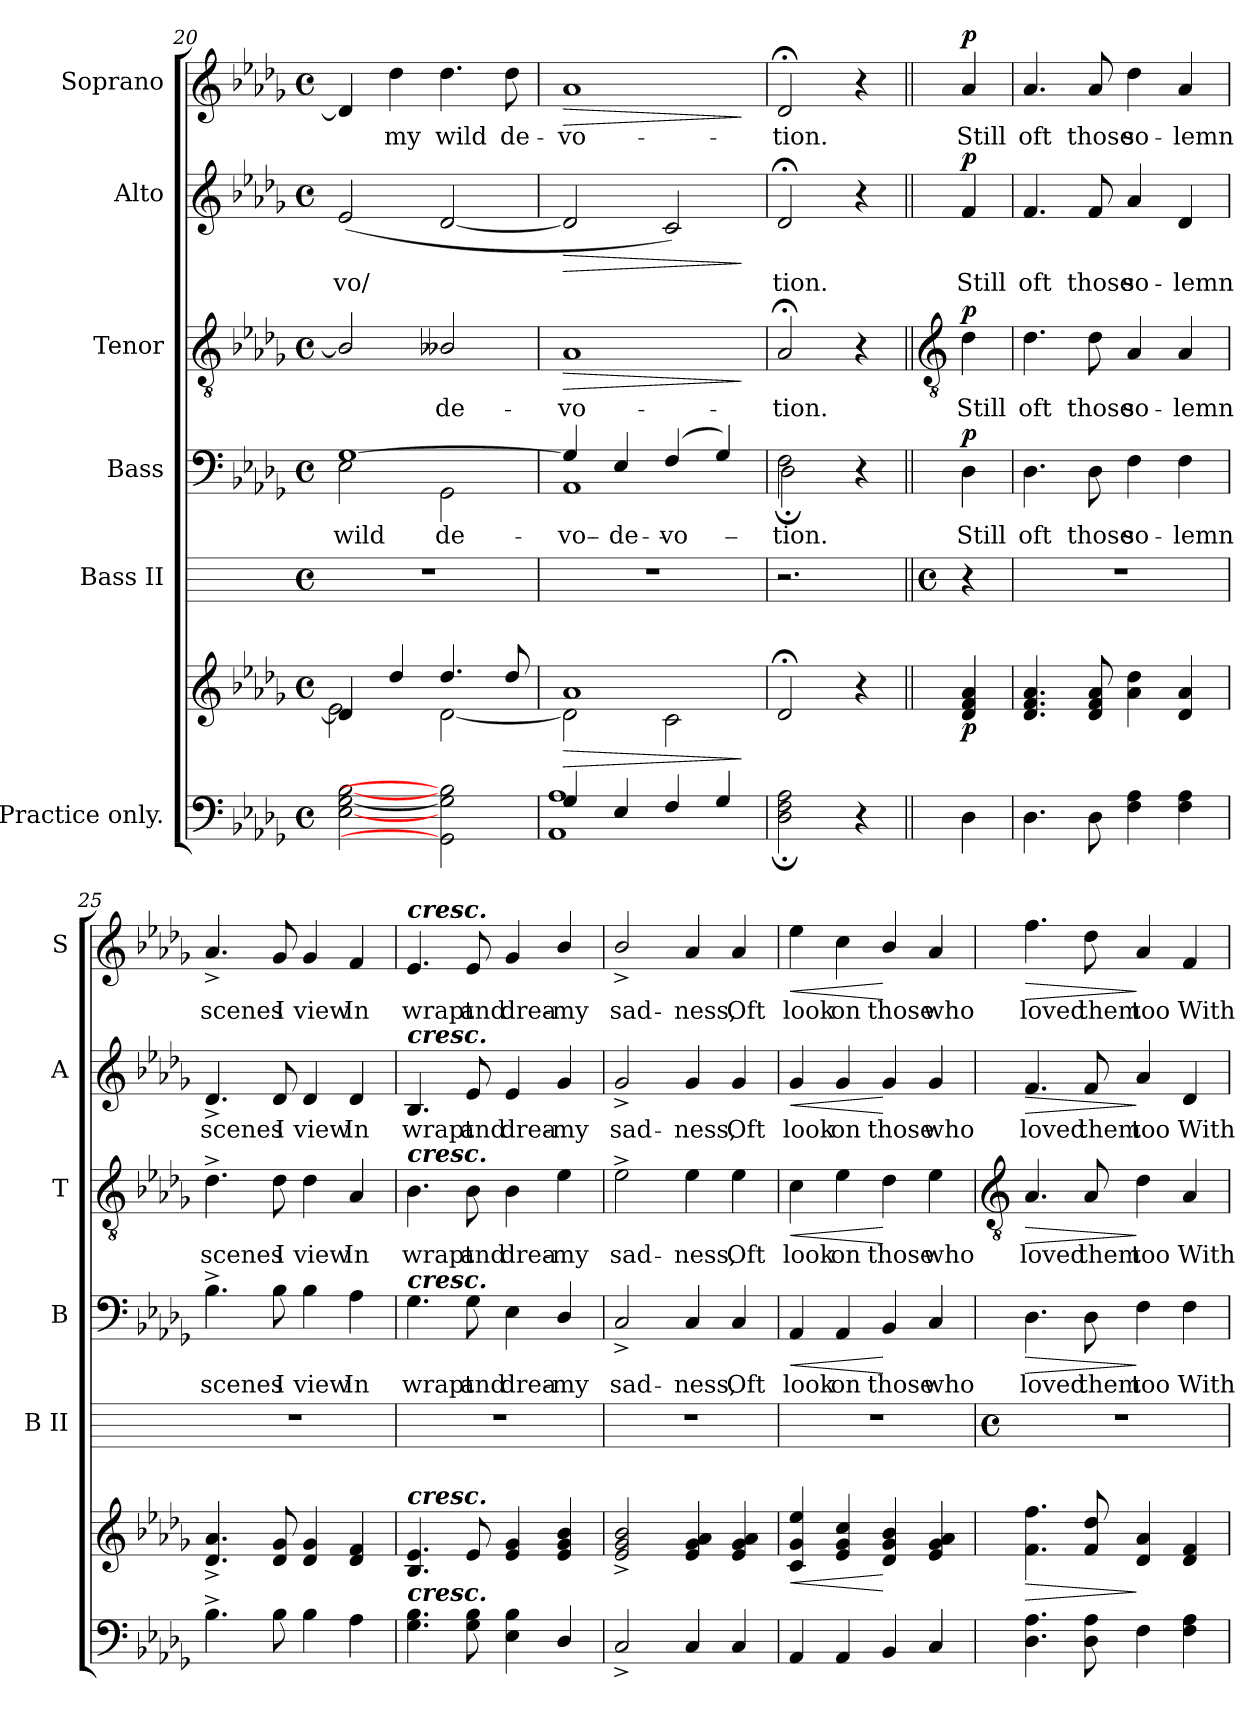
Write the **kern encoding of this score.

**kern	**kern	**dynam	**kern	**kern	**text	**dynam	**kern	**text	**dynam	**kern	**text	**dynam	**kern	**text	**dynam
*part6	*part6	*part6	*part5	*part4	*part4	*part4	*part3	*part3	*part3	*part2	*part2	*part2	*part1	*part1	*part1
*staff7	*staff6	*staff6/7	*staff5	*staff4	*staff4	*staff4	*staff3	*staff3	*staff3	*staff2	*staff2	*staff2	*staff1	*staff1	*staff1
*I"Practice only.	*	*	*I"Bass II	*I"Bass	*	*	*I"Tenor	*	*	*I"Alto	*	*	*I"Soprano	*	*
*	*	*	*I'B II	*I'B	*	*	*I'T	*	*	*I'A	*	*	*I'S	*	*
*clefF4	*clefG2	*	*	*clefF4	*	*	*clefGv2	*	*	*clefG2	*	*	*clefG2	*	*
*k[b-e-a-d-g-]	*k[b-e-a-d-g-]	*	*	*k[b-e-a-d-g-]	*	*	*k[b-e-a-d-g-]	*	*	*k[b-e-a-d-g-]	*	*	*k[b-e-a-d-g-]	*	*
*D-:	*D-:	*	*	*D-:	*	*	*D-:	*	*	*D-:	*	*	*D-:	*	*
*M4/4	*M4/4	*	*M4/4	*M4/4	*	*	*M4/4	*	*	*M4/4	*	*	*M4/4	*	*
*met(c)	*met(c)	*	*met(c)	*met(c)	*	*	*met(c)	*	*	*met(c)	*	*	*met(c)	*	*
=20	=20	=20	=20	=20	=20	=20	=20	=20	=20	=20	=20	=20	=20	=20	=20
*^	*^	*	*	*	*	*	*	*	*	*	*	*	*	*	*
!	!	!	!	!	!	!	!LO:LY:a	!	!	!	!	!	!	!	!	!	!
*	*	*	*	*	*	*^	*	*	*	*	*	*	*	*	*	*	*
!	!	!	!	!	!	!	!	!LO:LY:b	!	!	!	!	!	!LO:LY:b	!	!	!	!
1ryy	[2E-\ [2G-\ [2B-\	4d-/]	2e-\	.	1r	[1G-/	2E-\	wild	.	2B-/]	.	.	(<2e-	-vo/	.	4d-]	.	.
!	!	!	!	!	!	!	!	!	!	!	!	!	!	!	!	!	!LO:LY:b	!
.	.	4dd-/	.	.	.	.	.	.	.	.	.	.	.	.	.	4dd-	my	.
!	!	!	!	!	!	!	!	!LO:LY:b	!	!	!LO:LY:b	!	!	!	!	!	!LO:LY:b	!
.	2GG-\] 2G-\] 2B--\]	4.dd-/	[2d-\	.	.	.	2GG-\	de-	.	2B--X/	de-	.	[2d-	.	.	4.dd-	wild	.
!	!	!	!	!	!	!	!	!	!	!	!	!	!	!	!	!	!LO:LY:b	!
.	.	8dd-/	.	.	.	.	.	.	.	.	.	.	.	.	.	8dd-	de-	.
=21	=21	=21	=21	=21	=21	=21	=21	=21	=21	=21	=21	=21	=21	=21	=21	=21	=21	=21
!	!	!	!	!LO:HP:b	!	!	!	!	!	!	!	!	!	!	!	!	!	!
!	!	!	!	!LO:HP:n=1:b	!	!	!	!LO:LY:b	!	!	!LO:LY:b	!LO:HP:b	!	!	!LO:HP:b	!	!LO:LY:b	!LO:HP:b
4G-/	1AA-\ 1A-\	1a-/	2d-\]	> >	1r	4G-/]	1AA-\	vo-	.	1A-	-vo-	>	2d-]	.	>	1a-	-vo-	>
!	!	!	!	!	!	!	!	!LO:LY:a	!	!	!	!	!	!	!	!	!	!
4E-/	.	.	.	.	.	4E-/	.	-de-	.	.	.	.	.	.	.	.	.	.
!	!	!	!	!	!	!	!	!LO:LY:a	!	!	!	!	!	!	!	!	!	!
4F/	.	.	2c\	.	.	(>4F/	.	-vo-	.	.	.	.	2c)	.	.	.	.	.
4G-/	.	.	.	.	.	4G-/)	.	.	.	.	.	.	.	.	.	.	.	.
*v	*v	*	*	*	*	*v	*v	*	*	*	*	*	*	*	*	*	*	*
*	*v	*v	*	*	*	*	*	*	*	*	*	*	*	*	*	*
.	.	] ]	.	.	.	.	.	.	]	.	.	]	.	.	]
=22	=22	=22	=22	=22	=22	=22	=22	=22	=22	=22	=22	=22	=22	=22	=22
*^	*^	*	*	*	*	*	*	*	*	*	*	*	*	*	*
!	!	!	!	!	!	!	!LO:LY:a	!	!	!	!	!	!	!	!	!	!
*	*	*	*	*	*	*^	*	*	*	*	*	*	*	*	*	*	*
!	!	!	!	!	!	!	!	!LO:LY:b	!	!	!LO:LY:b	!	!	!LO:LY:b	!	!	!LO:LY:b	!
2.ryy	2D-\;< 2F\;< 2A-\;<	2d-;</	2.ryy	.	2.r	2F\	2D-;<\	tion.	.	2A-;<	-tion.	.	2d-;<	tion.	.	2d-;<	-tion.	.
.	4r	4r	.	.	.	4ryy	4r	.	.	4r	.	.	4r	.	.	4r	.	.
*v	*v	*	*	*	*	*v	*v	*	*	*	*	*	*	*	*	*	*	*
*	*v	*v	*	*	*	*	*	*	*	*	*	*	*	*	*	*
!!LO:LB:g=z
=23||	=23||	=23||	=23||	=23||	=23||	=23||	=23||	=23||	=23||	=23||	=23||	=23||	=23||	=23||	=23||
*	*	*	*	*	*	*	*clefGv2	*	*	*	*	*	*	*	*
*	*	*	*M4/4	*	*	*	*	*	*	*	*	*	*	*	*
*	*	*	*met(c)	*	*	*	*	*	*	*	*	*	*	*	*
*^	*	*	*	*^	*	*	*	*	*	*	*	*	*	*	*
!	!	!	!LO:DY:b	!	!	!	!LO:LY:b	!LO:DY:b	!	!LO:LY:b	!LO:DY:b	!	!LO:LY:b	!LO:DY:b	!	!LO:LY:b	!LO:DY:b
*v	*v	*	*	*	*v	*v	*	*	*	*	*	*	*	*	*	*	*
4D-	4d- 4f 4a-	p	4r	4D-	Still	p	4d-	Still	p	4f	Still	p	4a-	Still	p
=24	=24	=24	=24	=24	=24	=24	=24	=24	=24	=24	=24	=24	=24	=24	=24
!	!	!	!	!	!LO:LY:b	!	!	!LO:LY:b	!	!	!LO:LY:b	!	!	!LO:LY:b	!
4.D-	4.d- 4.f 4.a-	.	1r	4.D-	oft	.	4.d-	oft	.	4.f	oft	.	4.a-	oft	.
!	!	!	!	!	!LO:LY:b	!	!	!LO:LY:b	!	!	!LO:LY:b	!	!	!LO:LY:b	!
8D-	8d- 8f 8a-	.	.	8D-	those	.	8d-	those	.	8f	those	.	8a-	those	.
!	!	!	!	!	!LO:LY:b	!	!	!LO:LY:b	!	!	!LO:LY:b	!	!	!LO:LY:b	!
4F 4A-	4a- 4dd-	.	.	4F	so-	.	4A-	so-	.	4a-	so-	.	4dd-	so-	.
!	!	!	!	!	!LO:LY:b	!	!	!LO:LY:b	!	!	!LO:LY:b	!	!	!LO:LY:b	!
4F 4A-	4d- 4a-	.	.	4F	-lemn	.	4A-	-lemn	.	4d-	-lemn	.	4a-	-lemn	.
=25	=25	=25	=25	=25	=25	=25	=25	=25	=25	=25	=25	=25	=25	=25	=25
!	!	!	!	!	!LO:LY:b	!	!	!LO:LY:b	!	!	!LO:LY:b	!	!	!LO:LY:b	!
4.B-^	4.d-^ 4.a-^	.	1r	4.B-^	scenes	.	4.d-^	scenes	.	4.d-^	scenes	.	4.a-^	scenes	.
!	!	!	!	!	!LO:LY:b	!	!	!LO:LY:b	!	!	!LO:LY:b	!	!	!LO:LY:b	!
8B-	8d- 8g-	.	.	8B-	I	.	8d-	I	.	8d-	I	.	8g-	I	.
!	!	!	!	!	!LO:LY:b	!	!	!LO:LY:b	!	!	!LO:LY:b	!	!	!LO:LY:b	!
4B-	4d- 4g-	.	.	4B-	view	.	4d-	view	.	4d-	view	.	4g-	view	.
!	!	!	!	!	!LO:LY:b	!	!	!LO:LY:b	!	!	!LO:LY:b	!	!	!LO:LY:b	!
4A-	4d- 4f	.	.	4A-	In	.	4A-	In	.	4d-	In	.	4f	In	.
=26	=26	=26	=26	=26	=26	=26	=26	=26	=26	=26	=26	=26	=26	=26	=26
!	!	!	!	!	!	!	!	!	!	!	!	!	!LO:TX:a:Bi:t=cresc.	!	!
!	!	!	!	!	!	!	!	!	!	!LO:TX:a:Bi:t=cresc.	!	!	!	!	!
!	!	!	!	!	!	!	!LO:TX:a:Bi:t=cresc.	!	!	!	!	!	!	!	!
!	!	!	!	!LO:TX:a:Bi:t=cresc.	!	!	!	!	!	!	!	!	!	!	!
!	!LO:TX:a:Bi:t=cresc.	!	!	!	!	!	!	!	!	!	!	!	!	!	!
!LO:TX:a:Bi:t=cresc.	!	!	!	!	!	!	!	!	!	!	!	!	!	!	!
!	!	!	!	!	!LO:LY:b	!	!	!LO:LY:b	!	!	!LO:LY:b	!	!	!LO:LY:b	!
4.G- 4.B-	4.B- 4.e-	.	1r	4.G-	wrapt	.	4.B-	wrapt	.	4.B-	wrapt	.	4.e-	wrapt	.
!	!	!	!	!	!LO:LY:b	!	!	!LO:LY:b	!	!	!LO:LY:b	!	!	!LO:LY:b	!
8G- 8B-	8e-	.	.	8G-	and	.	8B-	and	.	8e-	and	.	8e-	and	.
!	!	!	!	!	!LO:LY:b	!	!	!LO:LY:b	!	!	!LO:LY:b	!	!	!LO:LY:b	!
4E- 4B-	4e- 4g-	.	.	4E-	drea-	.	4B-	drea-	.	4e-	drea-	.	4g-	drea-	.
!	!	!	!	!	!LO:LY:b	!	!	!LO:LY:b	!	!	!LO:LY:b	!	!	!LO:LY:b	!
4D-/	4e- 4g- 4b-	.	.	4D-/	-my	.	4e-	-my	.	4g-	-my	.	4b-/	-my	.
=27	=27	=27	=27	=27	=27	=27	=27	=27	=27	=27	=27	=27	=27	=27	=27
!	!	!	!	!	!LO:LY:b	!	!	!LO:LY:b	!	!	!LO:LY:b	!	!	!LO:LY:b	!
2C^	2e-/^ 2g-/^ 2b-/^	.	1r	2C^	sad-	.	2e-^	sad-	.	2g-^	sad-	.	2b-^/	sad-	.
!	!	!	!	!	!LO:LY:b	!	!	!LO:LY:b	!	!	!LO:LY:b	!	!	!LO:LY:b	!
4C	4e- 4g- 4a-	.	.	4C	-ness,	.	4e-	-ness,	.	4g-	-ness,	.	4a-	-ness,	.
!	!	!	!	!	!LO:LY:b	!	!	!LO:LY:b	!	!	!LO:LY:b	!	!	!LO:LY:b	!
4C	4e- 4g- 4a-	.	.	4C	Oft	.	4e-	Oft	.	4g-	Oft	.	4a-	Oft	.
=28	=28	=28	=28	=28	=28	=28	=28	=28	=28	=28	=28	=28	=28	=28	=28
!	!	!LO:HP:b	!	!	!LO:LY:b	!LO:HP:b	!	!LO:LY:b	!LO:HP:b	!	!LO:LY:b	!LO:HP:b	!	!LO:LY:b	!LO:HP:b
4AA-	4c 4g- 4ee-	<	1r	4AA-	look	<	4c	look	<	4g-	look	<	4ee-	look	<
!	!	!	!	!	!LO:LY:b	!	!	!LO:LY:b	!	!	!LO:LY:b	!	!	!LO:LY:b	!
4AA-	4e- 4g- 4cc	.	.	4AA-	on	.	4e-	on	.	4g-	on	.	4cc	on	.
!	!	!	!	!	!LO:LY:b	!	!	!LO:LY:b	!	!	!LO:LY:b	!	!	!LO:LY:b	!
4BB-	4d-/ 4g-/ 4b-/	[	.	4BB-	those	[	4d-	those	[	4g-	those	[	4b-/	those	[
!	!	!	!	!	!LO:LY:b	!	!	!LO:LY:b	!	!	!LO:LY:b	!	!	!LO:LY:b	!
4C	4e- 4g- 4a-	.	.	4C	who	.	4e-	who	.	4g-	who	.	4a-	who	.
!!LO:LB:g=z
=29	=29	=29	=29	=29	=29	=29	=29	=29	=29	=29	=29	=29	=29	=29	=29
*	*	*	*	*	*	*	*clefGv2	*	*	*	*	*	*	*	*
*	*	*	*M4/4	*	*	*	*	*	*	*	*	*	*	*	*
*	*	*	*met(c)	*	*	*	*	*	*	*	*	*	*	*	*
!	!	!LO:HP:b	!	!	!LO:LY:b	!LO:HP:b	!	!LO:LY:b	!LO:HP:b	!	!LO:LY:b	!LO:HP:b	!	!LO:LY:b	!LO:HP:b
4.D- 4.A-	4.f 4.ff	>	1r	4.D-	loved	>	4.A-	loved	>	4.f	loved	>	4.ff	loved	>
!	!	!	!	!	!LO:LY:b	!	!	!LO:LY:b	!	!	!LO:LY:b	!	!	!LO:LY:b	!
8D- 8A-	8f 8dd-	.	.	8D-	them	.	8A-	them	.	8f	them	.	8dd-	them	.
!	!	!	!	!	!LO:LY:b	!	!	!LO:LY:b	!	!	!LO:LY:b	!	!	!LO:LY:b	!
4F	4d- 4a-	]	.	4F	too	]	4d-	too	]	4a-	too	]	4a-	too	]
!	!	!	!	!	!LO:LY:b	!	!	!LO:LY:b	!	!	!LO:LY:b	!	!	!LO:LY:b	!
4F 4A-	4d- 4f	.	.	4F	With	.	4A-	With	.	4d-	With	.	4f	With	.
=	=	=	=	=	=	=	=	=	=	=	=	=	=	=	=
*-	*-	*-	*-	*-	*-	*-	*-	*-	*-	*-	*-	*-	*-	*-	*-
